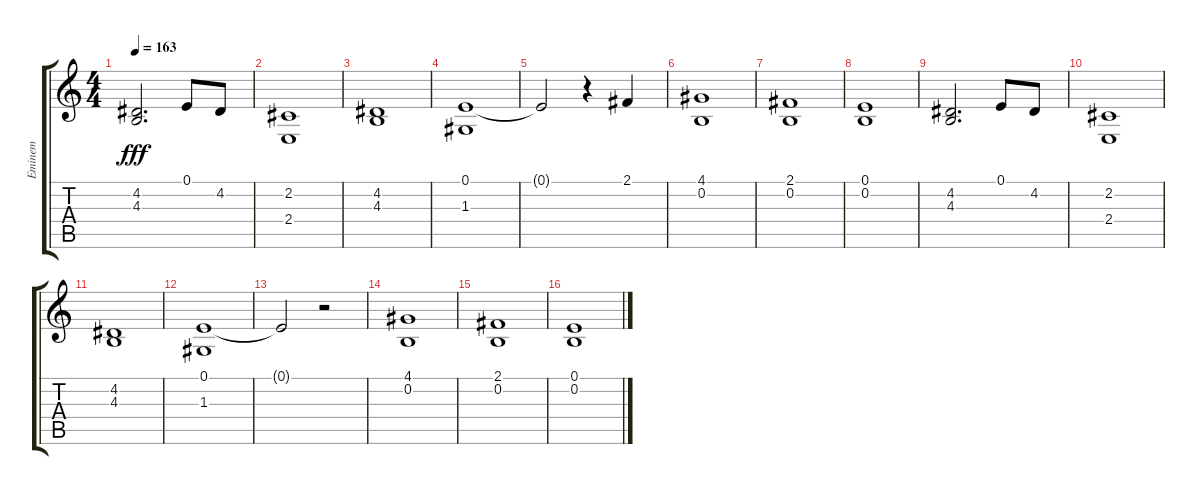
\track ("Eminem" "Eminem") {instrument acousticgrandpiano}
\staff {score tabs}
\tuning (E4 B3 G3 D3 A2 E2) {hide}
\ts (4 4)
\tempo 163
\clef g2
\ks c
(4.2 4.3).2{d dy fff} 0.1.8 4.2.8 |
(2.2 2.4).1 |
(4.2 4.3).1 |
(0.1 1.3).1 |
0.1{t}.2 r.4 2.1.4 |
(4.1 0.2).1 |
(2.1 0.2).1 |
(0.1 0.2).1 |
(4.2 4.3).2{d} 0.1.8 4.2.8 |
(2.2 2.4).1 |
(4.2 4.3).1 |
(0.1 1.3).1 |
0.1{t}.2 r.2 |
(4.1 0.2).1 |
(2.1 0.2).1 |
(0.1 0.2).1
